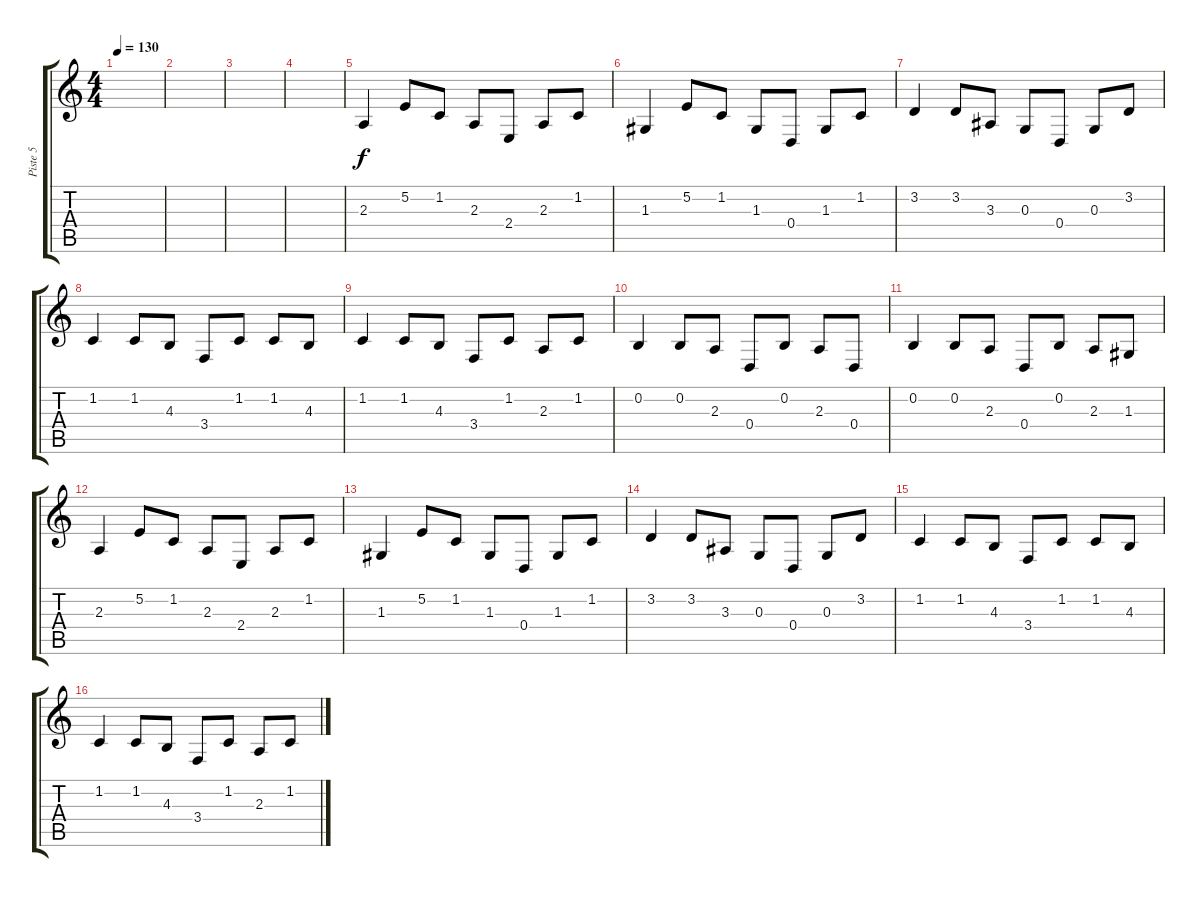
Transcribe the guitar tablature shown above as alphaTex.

\track ("Piste 5" "Piste 5") {instrument musicbox}
\staff {score tabs}
\tuning (E4 B3 G3 D3 A2 E2) {hide}
\ts (4 4)
\tempo 130
\clef g2
\ks c
|
|
|
|
2.3.4 5.2.8 1.2.8 2.3.8 2.4.8 2.3.8 1.2.8 |
1.3.4 5.2.8 1.2.8 1.3.8 0.4.8 1.3.8 1.2.8 |
3.2.4 3.2.8 3.3.8 0.3.8 0.4.8 0.3.8 3.2.8 |
1.2.4 1.2.8 4.3.8 3.4.8 1.2.8 1.2.8 4.3.8 |
1.2.4 1.2.8 4.3.8 3.4.8 1.2.8 2.3.8 1.2.8 |
0.2.4 0.2.8 2.3.8 0.4.8 0.2.8 2.3.8 0.4.8 |
0.2.4 0.2.8 2.3.8 0.4.8 0.2.8 2.3.8 1.3.8 |
2.3.4 5.2.8 1.2.8 2.3.8 2.4.8 2.3.8 1.2.8 |
1.3.4 5.2.8 1.2.8 1.3.8 0.4.8 1.3.8 1.2.8 |
3.2.4 3.2.8 3.3.8 0.3.8 0.4.8 0.3.8 3.2.8 |
1.2.4 1.2.8 4.3.8 3.4.8 1.2.8 1.2.8 4.3.8 |
1.2.4 1.2.8 4.3.8 3.4.8 1.2.8 2.3.8 1.2.8
